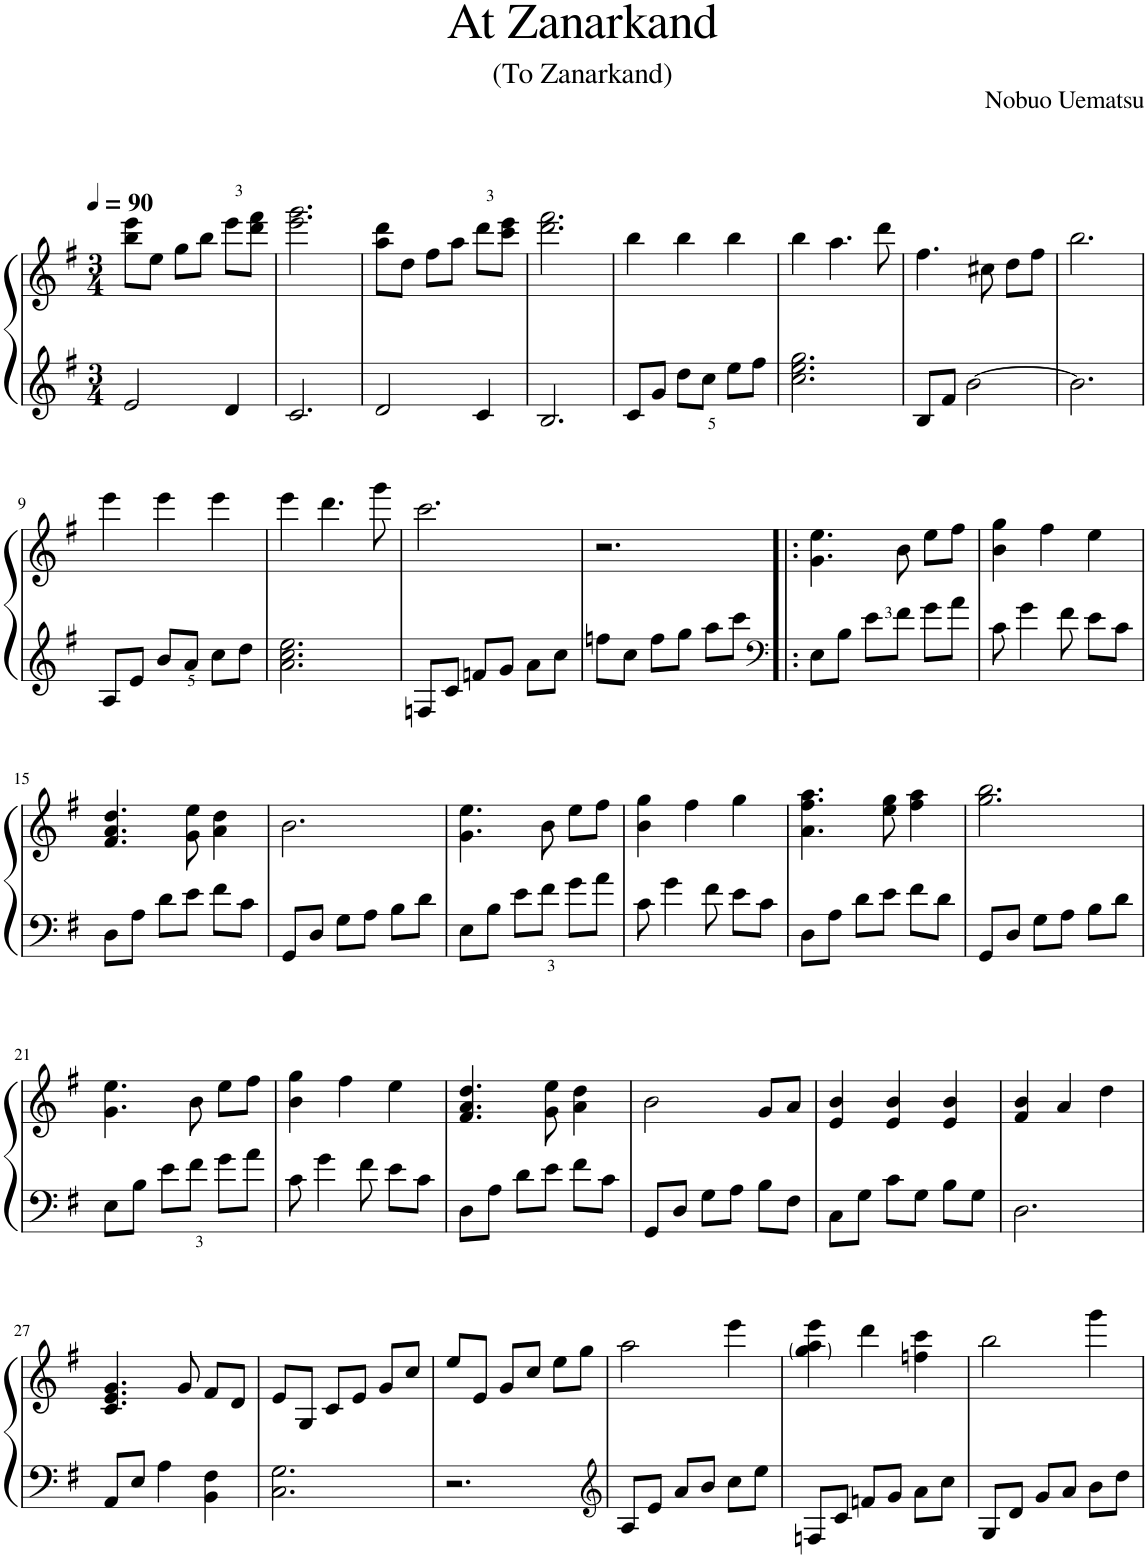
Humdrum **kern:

**kern	**kern
*part1	*part1
*staff2	*staff1
*I"Piano	*
*I'Pno.	*
*clefG2	*clefG2
*k[f#]	*k[f#]
*M3/4	*M3/4
*MM90	*MM90
=1	=1
2e/	8bb\ 8eee\L
.	8ee\J
.	8gg\L
.	8bb\J
4d/	8eee\L
.	8ddd\ 8fff#\J
=2	=2
2.c/	2.eee\ 2.ggg\
=3	=3
2d/	8aa\ 8ddd\L
.	8dd\J
.	8ff#\L
.	8aa\J
4c/	8ddd\L
.	8ccc\ 8eee\J
=4	=4
2.B/	2.ddd\ 2.fff#\
=5	=5
8c/L	4bb\
8g/J	.
8dd\L	4bb\
8cc<\J	.
8ee\L	4bb\
8ff#\J	.
=6	=6
2.cc\ 2.ee\ 2.gg\	4bb\
.	4.aa\
.	8ddd\
=7	=7
8B/L	4.ff#\
8f#/J	.
[2b\	.
.	8cc#X\
.	8dd\L
.	8ff#\J
=8	=8
2.b\]	2.bb\
!!LO:LB:g=z
=9	=9
8A/L	4eee\
8e/J	.
8b/L	4eee\
8a/J	.
8cc\L	4eee\
8dd\J	.
=10	=10
2.a\ 2.cc\ 2.ee\	4eee\
.	4.ddd\
.	8ggg\
=11	=11
8Fn/L	2.ccc\
8c/J	.
8fn/L	.
8g/J	.
8a\L	.
8cc\J	.
=12	=12
8ffn\L	2.r
8cc\J	.
8ff\L	.
8gg\J	.
8aa\L	.
8ccc\J	.
=13!|:	=13!|:
*clefF4	*
8E\L	4.g\ 4.ee\
8B\J	.
8e\L	.
8f#\J	8b\
8g\L	8ee\L
8a\J	8ff#\J
=14	=14
8c\	4b\ 4gg\
4g\	.
.	4ff#\
8f#\	.
8e\L	4ee\
8c\J	.
!!LO:LB:g=z
=15	=15
8D\L	4.f#/ 4.a/ 4.dd/
8A\J	.
8d\L	.
8e\J	8g\ 8ee\
8f#\L	4a\ 4dd\
8c\J	.
=16	=16
8GG/L	2.b\
8D/J	.
8G\L	.
8A\J	.
8B\L	.
8d\J	.
=17	=17
8E\L	4.g\ 4.ee\
8B\J	.
8e\L	.
8f#<\J	8b\
8g\L	8ee\L
8a\J	8ff#\J
=18	=18
8c\	4b\ 4gg\
4g\	.
.	4ff#\
8f#\	.
8e\L	4gg\
8c\J	.
=19	=19
8D\L	4.a\ 4.ff#\ 4.aa\
8A\J	.
8d\L	.
8e\J	8ee\ 8gg\
8f#\L	4ff#\ 4aa\
8d\J	.
=20	=20
8GG/L	2.gg\ 2.bb\
8D/J	.
8G\L	.
8A\J	.
8B\L	.
8d\J	.
!!LO:LB:g=z
=21	=21
8E\L	4.g\ 4.ee\
8B\J	.
8e\L	.
8f#<\J	8b\
8g\L	8ee\L
8a\J	8ff#\J
=22	=22
8c\	4b\ 4gg\
4g\	.
.	4ff#\
8f#\	.
8e\L	4ee\
8c\J	.
=23	=23
8D\L	4.f#/ 4.a/ 4.dd/
8A\J	.
8d\L	.
8e\J	8g\ 8ee\
8f#\L	4a\ 4dd\
8c\J	.
=24	=24
8GG/L	2b\
8D/J	.
8G\L	.
8A\J	.
8B\L	8g/L
8F#\J	8a/J
=25	=25
8C\L	4e/ 4b/
8G\J	.
8c\L	4e/ 4b/
8G\J	.
8B\L	4e/ 4b/
8G\J	.
=26	=26
2.D\	4f#/ 4b/
.	4a/
.	4dd\
!!LO:LB:g=z
=27	=27
8AA/L	4.c/ 4.e/ 4.g/
8E/J	.
4A\	.
.	8g/
4BB\ 4F#\	8f#/L
.	8d/J
=28	=28
2.C\ 2.G\	8e/L
.	8G/J
.	8c/L
.	8e/J
.	8g/L
.	8cc/J
=29	=29
2.r	8ee/L
.	8e/J
.	8g/L
.	8cc/J
.	8ee\L
.	8gg\J
=30	=30
*clefG2	*
8A/L	2aa\
8e/J	.
8a/L	.
8b/J	.
8cc\L	4eee\
8ee\J	.
=31	=31
8Fn/L	4gg\ 4aa\ 4eee\
8c/J	.
8fn/L	4ddd\
8g/J	.
8a\L	4ffn\ 4ccc\
8cc\J	.
=32	=32
8G/L	2bb\
8d/J	.
8g/L	.
8a/J	.
8b\L	4ggg\
8dd\J	.
=	=
*-	*-
